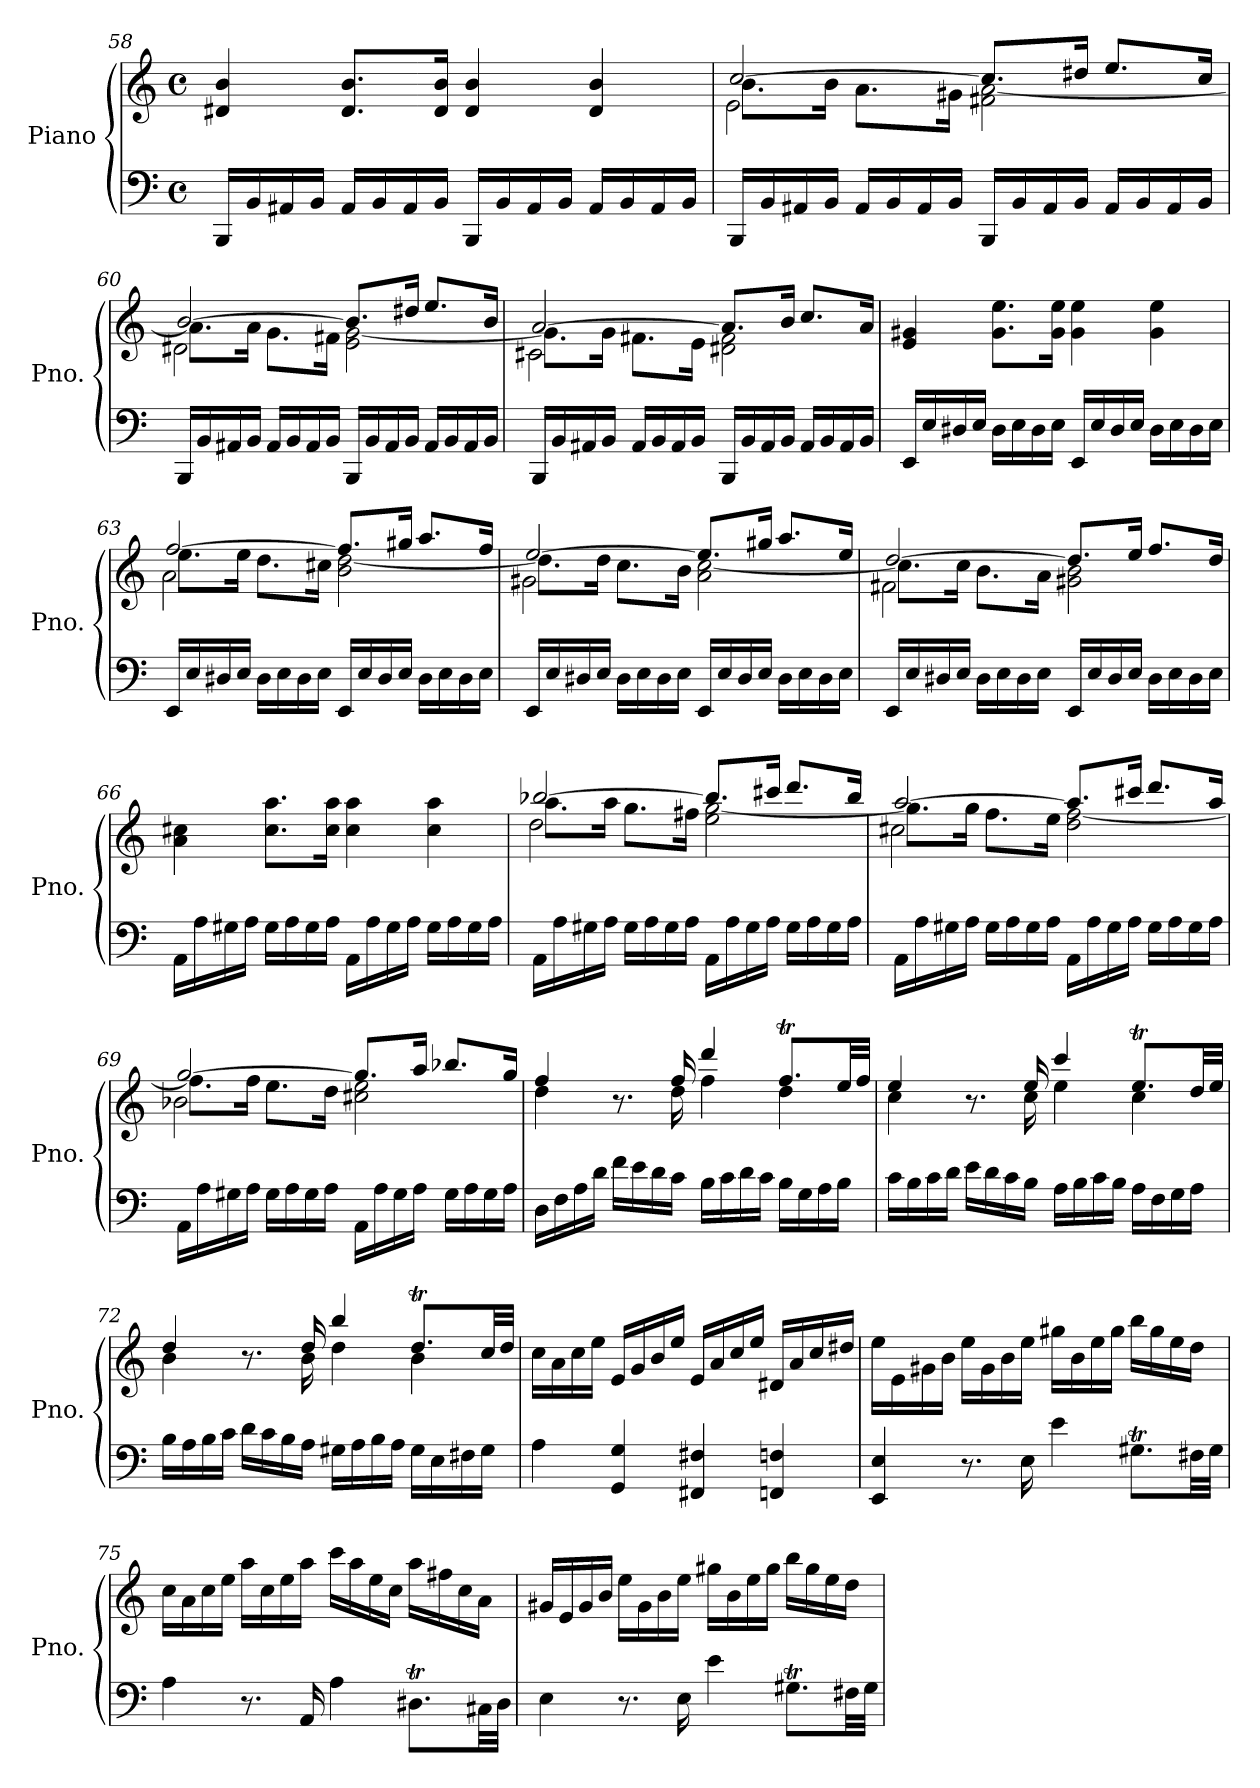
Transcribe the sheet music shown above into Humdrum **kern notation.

**kern	**kern
*part1	*part1
*staff2	*staff1
*I"Piano	*
*I'Pno.	*
*clefF4	*clefG2
*k[]	*k[]
*M4/4	*M4/4
*met(c)	*met(c)
=58	=58
16BBB/LL	4d#X/ 4b/
16BB/	.
16AA#X/	.
16BB/JJ	.
16AA#/LL	8.d#/ 8.b/L
16BB/	.
16AA#/	.
16BB/JJ	16d#/ 16b/Jk
16BBB/LL	4d#/ 4b/
16BB/	.
16AA#/	.
16BB/JJ	.
16AA#/LL	4d#/ 4b/
16BB/	.
16AA#/	.
16BB/JJ	.
!!LO:LB:g=z
=59	=59
*	*^
*	*	*^
16BBB/LL	[2cc/	8.b\L	2e\
16BB/	.	.	.
16AA#X/	.	.	.
16BB/JJ	.	16b\Jk	.
16AA#/LL	.	8.a\L	.
16BB/	.	.	.
16AA#/	.	.	.
16BB/JJ	.	16g#X\Jk	.
16BBB/LL	8.cc/L]	2f#X\ [2a\	2ryy
16BB/	.	.	.
16AA#/	.	.	.
16BB/JJ	16dd#X/Jk	.	.
16AA#/LL	8.ee/L	.	.
16BB/	.	.	.
16AA#/	.	.	.
16BB/JJ	16cc/Jk	.	.
=60	=60	=60	=60
16BBB/LL	[2b/	8.a\L]	2d#X\
16BB/	.	.	.
16AA#X/	.	.	.
16BB/JJ	.	16a\Jk	.
16AA#/LL	.	8.g\L	.
16BB/	.	.	.
16AA#/	.	.	.
16BB/JJ	.	16f#X\Jk	.
16BBB/LL	8.b/L]	2e\ [2g\	2ryy
16BB/	.	.	.
16AA#/	.	.	.
16BB/JJ	16dd#X/Jk	.	.
16AA#/LL	8.ee/L	.	.
16BB/	.	.	.
16AA#/	.	.	.
16BB/JJ	16b/Jk	.	.
=61	=61	=61	=61
16BBB/LL	[2a/	8.g\L]	2c#X\
16BB/	.	.	.
16AA#X/	.	.	.
16BB/JJ	.	16g\Jk	.
16AA#/LL	.	8.f#X\L	.
16BB/	.	.	.
16AA#/	.	.	.
16BB/JJ	.	16e\Jk	.
16BBB/LL	8.a/L]	2d#X\ 2f#\	2ryy
16BB/	.	.	.
16AA#/	.	.	.
16BB/JJ	16b/Jk	.	.
16AA#/LL	8.cc/L	.	.
16BB/	.	.	.
16AA#/	.	.	.
16BB/JJ	16a/Jk	.	.
*	*v	*v	*v
!!LO:LB:g=z
=62	=62
16EE/LL	4e/ 4g#X/
16E/	.
16D#X/	.
16E/JJ	.
16D#\LL	8.g#\ 8.ee\L
16E\	.
16D#\	.
16E\JJ	16g#\ 16ee\Jk
16EE/LL	4g#\ 4ee\
16E/	.
16D#/	.
16E/JJ	.
16D#\LL	4g#\ 4ee\
16E\	.
16D#\	.
16E\JJ	.
=63	=63
*	*^
*	*	*^
16EE/LL	[2ff/	8.ee\L	2a\
16E/	.	.	.
16D#X/	.	.	.
16E/JJ	.	16ee\Jk	.
16D#\LL	.	8.dd\L	.
16E\	.	.	.
16D#\	.	.	.
16E\JJ	.	16cc#X\Jk	.
16EE/LL	8.ff/L]	2b\ [2dd\	2ryy
16E/	.	.	.
16D#/	.	.	.
16E/JJ	16gg#X/Jk	.	.
16D#\LL	8.aa/L	.	.
16E\	.	.	.
16D#\	.	.	.
16E\JJ	16ff/Jk	.	.
=64	=64	=64	=64
16EE/LL	[2ee/	8.dd\L]	2g#X\
16E/	.	.	.
16D#X/	.	.	.
16E/JJ	.	16dd\Jk	.
16D#\LL	.	8.cc\L	.
16E\	.	.	.
16D#\	.	.	.
16E\JJ	.	16b\Jk	.
16EE/LL	8.ee/L]	2a\ [2cc\	2ryy
16E/	.	.	.
16D#/	.	.	.
16E/JJ	16gg#X/Jk	.	.
16D#\LL	8.aa/L	.	.
16E\	.	.	.
16D#\	.	.	.
16E\JJ	16ee/Jk	.	.
!!LO:LB:g=z	!!	!!
=65	=65	=65	=65
16EE/LL	[2dd/	8.cc\L]	2f#X\
16E/	.	.	.
16D#X/	.	.	.
16E/JJ	.	16cc\Jk	.
16D#\LL	.	8.b\L	.
16E\	.	.	.
16D#\	.	.	.
16E\JJ	.	16a\Jk	.
16EE/LL	8.dd/L]	2g#X\ 2b\	2ryy
16E/	.	.	.
16D#/	.	.	.
16E/JJ	16ee/Jk	.	.
16D#\LL	8.ff/L	.	.
16E\	.	.	.
16D#\	.	.	.
16E\JJ	16dd/Jk	.	.
*	*v	*v	*v
=66	=66
16AA\LL	4a\ 4cc#X\
16A\	.
16G#X\	.
16A\JJ	.
16G#\LL	8.cc#\ 8.aa\L
16A\	.
16G#\	.
16A\JJ	16cc#\ 16aa\Jk
16AA\LL	4cc#\ 4aa\
16A\	.
16G#\	.
16A\JJ	.
16G#\LL	4cc#\ 4aa\
16A\	.
16G#\	.
16A\JJ	.
=67	=67
*	*^
*	*	*^
16AA\LL	[2bb-X/	8.aa\L	2dd\
16A\	.	.	.
16G#X\	.	.	.
16A\JJ	.	16aa\Jk	.
16G#\LL	.	8.gg\L	.
16A\	.	.	.
16G#\	.	.	.
16A\JJ	.	16ff#X\Jk	.
16AA\LL	8.bb-/L]	2ee\ [2gg\	2ryy
16A\	.	.	.
16G#\	.	.	.
16A\JJ	16ccc#X/Jk	.	.
16G#\LL	8.ddd/L	.	.
16A\	.	.	.
16G#\	.	.	.
16A\JJ	16bb-/Jk	.	.
!!LO:PB:g=z	!!	!!
=68	=68	=68	=68
16AA\LL	[2aa/	8.gg\L]	2cc#X\
16A\	.	.	.
16G#X\	.	.	.
16A\JJ	.	16gg\Jk	.
16G#\LL	.	8.ff\L	.
16A\	.	.	.
16G#\	.	.	.
16A\JJ	.	16ee\Jk	.
16AA\LL	8.aa/L]	2dd\ [2ff\	2ryy
16A\	.	.	.
16G#\	.	.	.
16A\JJ	16ccc#X/Jk	.	.
16G#\LL	8.ddd/L	.	.
16A\	.	.	.
16G#\	.	.	.
16A\JJ	16aa/Jk	.	.
=69	=69	=69	=69
16AA\LL	[2gg/	8.ff\L]	2b-X\
16A\	.	.	.
16G#X\	.	.	.
16A\JJ	.	16ff\Jk	.
16G#\LL	.	8.ee\L	.
16A\	.	.	.
16G#\	.	.	.
16A\JJ	.	16dd\Jk	.
16AA\LL	8.gg/L]	2cc#X\ 2ee\	2ryy
16A\	.	.	.
16G#\	.	.	.
16A\JJ	16aa/Jk	.	.
16G#\LL	8.bb-X/L	.	.
16A\	.	.	.
16G#\	.	.	.
16A\JJ	16gg/Jk	.	.
*	*	*v	*v
=70	=70	=70
16D\LL	4ff/	4dd\
16F\	.	.
16A\	.	.
16d\JJ	.	.
16f\LL	8.r	8.ryy
16e\	.	.
16d\	.	.
16c\JJ	16ff/	16dd\
16B\LL	4ddd/	4ff\
16c\	.	.
16d\	.	.
16c\JJ	.	.
16B\LL	8.ffT/L	4dd\
16G\	.	.
16A\	.	.
16B\JJ	32ee/LL	.
.	32ff/JJJ	.
!!LO:LB:g=z	!!
=71	=71	=71
16c\LL	4ee/	4cc\
16B\	.	.
16c\	.	.
16d\JJ	.	.
16e\LL	8.r	8.ryy
16d\	.	.
16c\	.	.
16B\JJ	16ee/	16cc\
16A\LL	4ccc/	4ee\
16B\	.	.
16c\	.	.
16B\JJ	.	.
16A\LL	8.eet/L	4cc\
16F\	.	.
16G\	.	.
16A\JJ	32dd/LL	.
.	32ee/JJJ	.
=72	=72	=72
16B\LL	4dd/	4b\
16A\	.	.
16B\	.	.
16c\JJ	.	.
16d\LL	8.r	8.ryy
16c\	.	.
16B\	.	.
16A\JJ	16dd/	16b\
16G#X\LL	4bb/	4dd\
16A\	.	.
16B\	.	.
16A\JJ	.	.
16G#\LL	8.ddT/L	4b\
16E\	.	.
16F#X\	.	.
16G#\JJ	32cc/LL	.
.	32dd/JJJ	.
*	*v	*v
=73	=73
4A\	16cc\LL
.	16a\
.	16cc\
.	16ee\JJ
4GG/ 4G/	16e/LL
.	16g/
.	16b/
.	16ee/JJ
4FF#X/ 4F#X/	16e/LL
.	16a/
.	16cc/
.	16ee/JJ
4FFn/ 4Fn/	16d#X/LL
.	16a/
.	16cc/
.	16dd#X/JJ
!!LO:LB:g=z
=74	=74
4EE/ 4E/	16ee\LL
.	16e\
.	16g#X\
.	16b\JJ
8.r	16ee\LL
.	16g#\
.	16b\
16E\	16ee\JJ
4e\	16gg#X\LL
.	16b\
.	16ee\
.	16gg#\JJ
8.G#Xt\L	16bb\LL
.	16gg#\
.	16ee\
32F#X\LL	16dd\JJ
32G#\JJJ	.
=75	=75
4A\	16cc\LL
.	16a\
.	16cc\
.	16ee\JJ
8.r	16aa\LL
.	16cc\
.	16ee\
16AA/	16aa\JJ
4A\	16ccc\LL
.	16aa\
.	16ee\
.	16cc\JJ
8.D#Xt\L	16aa\LL
.	16ff#X\
.	16cc\
32C#X\LL	16a\JJ
32D#\JJJ	.
=76	=76
4E\	16g#X/LL
.	16e/
.	16g#/
.	16b/JJ
8.r	16ee\LL
.	16g#\
.	16b\
16E\	16ee\JJ
4e\	16gg#X\LL
.	16b\
.	16ee\
.	16gg#\JJ
8.G#Xt\L	16bb\LL
.	16gg#\
.	16ee\
32F#X\LL	16dd\JJ
32G#\JJJ	.
=	=
*-	*-
